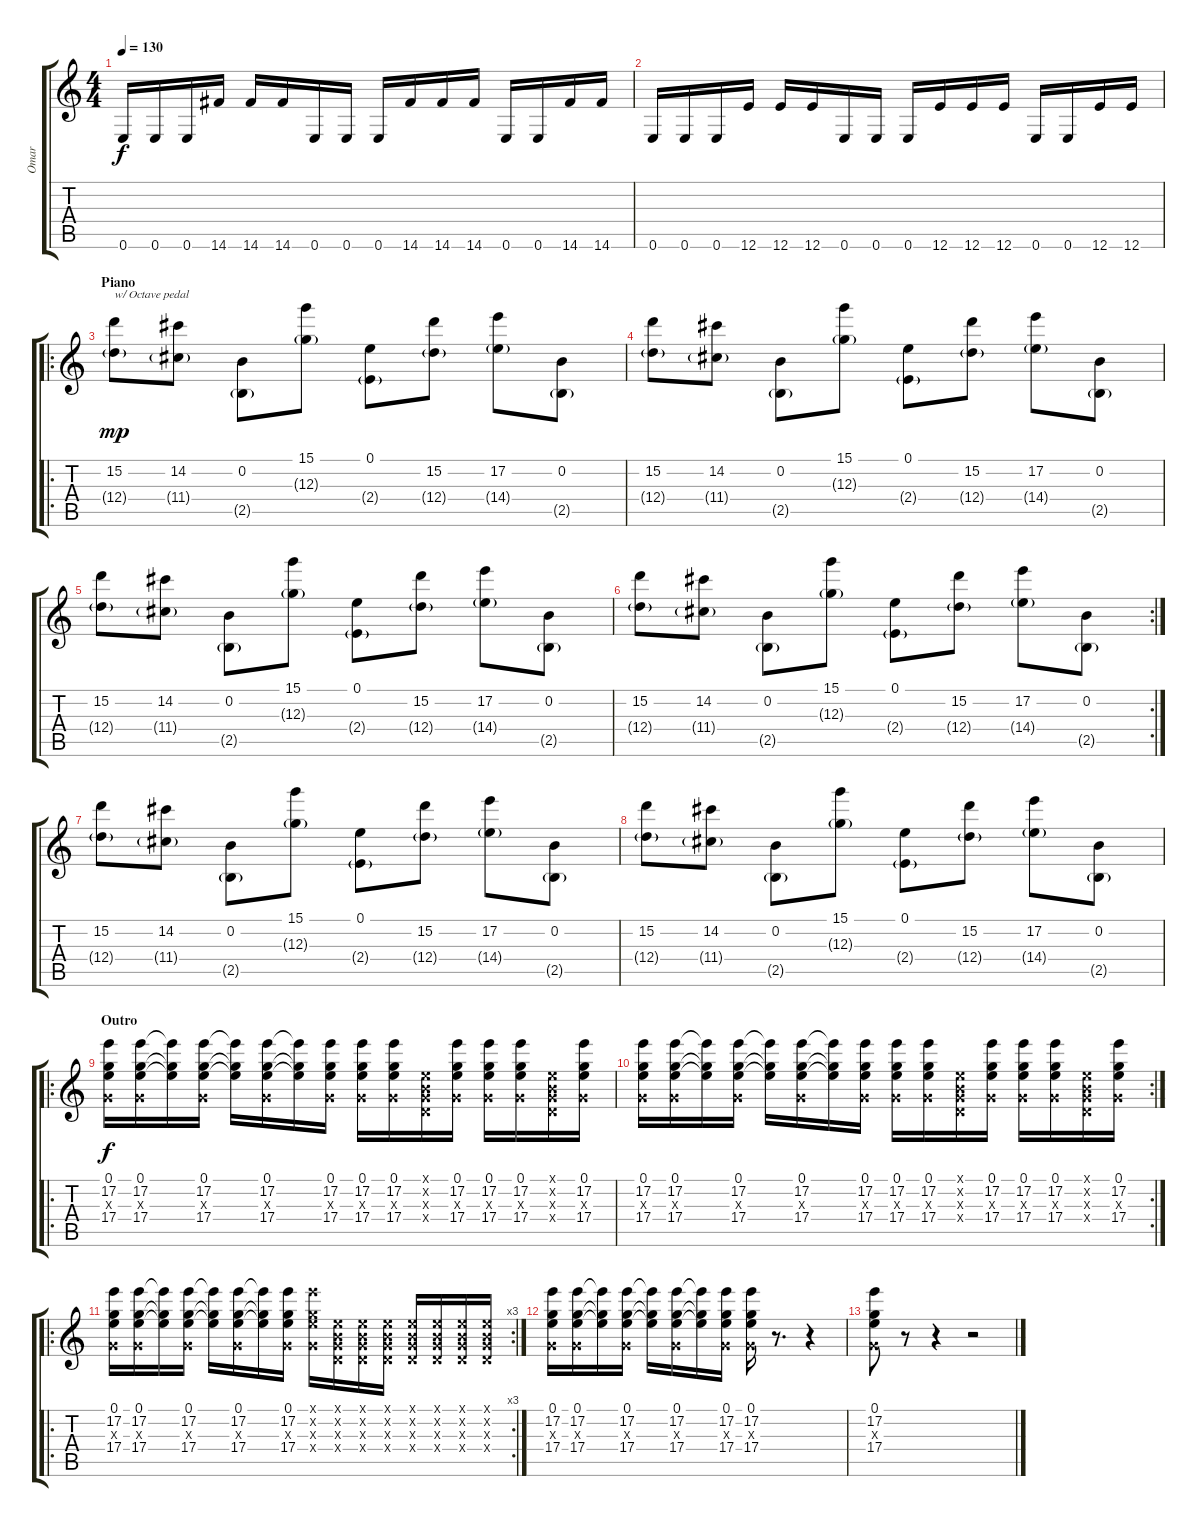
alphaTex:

\track ("Omar" "Omar") {instrument distortionguitar}
\staff {score tabs}
\tuning (E4 B3 G3 D3 A2 E2) {hide}
\ts (4 4)
\tempo 130
\clef g2
\ks c
0.6.16{dy f} 0.6.16 0.6.16 14.6.16 14.6.16 14.6.16 0.6.16 0.6.16 0.6.16 14.6.16 14.6.16 14.6.16 0.6.16 0.6.16 14.6.16 14.6.16 |
0.6.16 0.6.16 0.6.16 12.6.16 12.6.16 12.6.16 0.6.16 0.6.16 0.6.16 12.6.16 12.6.16 12.6.16 0.6.16 0.6.16 12.6.16 12.6.16 |
\ro
\section ("" "Piano")
(15.2 12.4{g}).8{txt "w/ Octave pedal" dy mp} (14.2 11.4{g}).8 (0.2 2.5{g}).8 (15.1 12.3{g}).8 (0.1 2.4{g}).8 (15.2 12.4{g}).8 (17.2 14.4{g}).8 (0.2 2.5{g}).8 |
(15.2 12.4{g}).8 (14.2 11.4{g}).8 (0.2 2.5{g}).8 (15.1 12.3{g}).8 (0.1 2.4{g}).8 (15.2 12.4{g}).8 (17.2 14.4{g}).8 (0.2 2.5{g}).8 |
(15.2 12.4{g}).8 (14.2 11.4{g}).8 (0.2 2.5{g}).8 (15.1 12.3{g}).8 (0.1 2.4{g}).8 (15.2 12.4{g}).8 (17.2 14.4{g}).8 (0.2 2.5{g}).8 |
\rc 2
(15.2 12.4{g}).8 (14.2 11.4{g}).8 (0.2 2.5{g}).8 (15.1 12.3{g}).8 (0.1 2.4{g}).8 (15.2 12.4{g}).8 (17.2 14.4{g}).8 (0.2 2.5{g}).8 |
(15.2 12.4{g}).8 (14.2 11.4{g}).8 (0.2 2.5{g}).8 (15.1 12.3{g}).8 (0.1 2.4{g}).8 (15.2 12.4{g}).8 (17.2 14.4{g}).8 (0.2 2.5{g}).8 |
(15.2 12.4{g}).8 (14.2 11.4{g}).8 (0.2 2.5{g}).8 (15.1 12.3{g}).8 (0.1 2.4{g}).8 (15.2 12.4{g}).8 (17.2 14.4{g}).8 (0.2 2.5{g}).8 |
\ro
\section ("" "Outro")
(0.1 17.2 0.3{x} 17.4).16{dy f} (0.1 17.2 0.3{x} 17.4).16 (0.1{t} 17.2{t} 17.4{t}).16 (0.1 17.2 0.3{x} 17.4).16 (0.1{t} 17.2{t} 17.4{t}).16 (0.1 17.2 0.3{x} 17.4).16 (0.1{t} 17.2{t} 17.4{t}).16 (0.1 17.2 0.3{x} 17.4).16 (0.1 17.2 0.3{x} 17.4).16 (0.1 17.2 0.3{x} 17.4).16 (0.1{x} 0.2{x} 0.3{x} 0.4{x}).16 (0.1 17.2 0.3{x} 17.4).16 (0.1 17.2 0.3{x} 17.4).16 (0.1 17.2 0.3{x} 17.4).16 (0.1{x} 0.2{x} 0.3{x} 0.4{x}).16 (0.1 17.2 0.3{x} 17.4).16 |
\rc 2
(0.1 17.2 0.3{x} 17.4).16 (0.1 17.2 0.3{x} 17.4).16 (0.1{t} 17.2{t} 17.4{t}).16 (0.1 17.2 0.3{x} 17.4).16 (0.1{t} 17.2{t} 17.4{t}).16 (0.1 17.2 0.3{x} 17.4).16 (0.1{t} 17.2{t} 17.4{t}).16 (0.1 17.2 0.3{x} 17.4).16 (0.1 17.2 0.3{x} 17.4).16 (0.1 17.2 0.3{x} 17.4).16 (0.1{x} 0.2{x} 0.3{x} 0.4{x}).16 (0.1 17.2 0.3{x} 17.4).16 (0.1 17.2 0.3{x} 17.4).16 (0.1 17.2 0.3{x} 17.4).16 (0.1{x} 0.2{x} 0.3{x} 0.4{x}).16 (0.1 17.2 0.3{x} 17.4).16 |
\ro
\rc 3
(0.1 17.2 0.3{x} 17.4).16 (0.1 17.2 0.3{x} 17.4).16 (0.1{t} 17.2{t} 17.4{t}).16 (0.1 17.2 0.3{x} 17.4).16 (0.1{t} 17.2{t} 17.4{t}).16 (0.1 17.2 0.3{x} 17.4).16 (0.1{t} 17.2{t} 17.4{t}).16 (0.1 17.2 0.3{x} 17.4).16 (0.1{x} 17.2{x} 0.3{x} 17.4{x}).16 (0.1{x} 0.2{x} 0.3{x} 0.4{x}).16 (0.1{x} 0.2{x} 0.3{x} 0.4{x}).16 (0.1{x} 0.2{x} 0.3{x} 0.4{x}).16 (0.1{x} 0.2{x} 0.3{x} 0.4{x}).16 (0.1{x} 0.2{x} 0.3{x} 0.4{x}).16 (0.1{x} 0.2{x} 0.3{x} 0.4{x}).16 (0.1{x} 0.2{x} 0.3{x} 0.4{x}).16 |
(0.1 17.2 0.3{x} 17.4).16 (0.1 17.2 0.3{x} 17.4).16 (0.1{t} 17.2{t} 17.4{t}).16 (0.1 17.2 0.3{x} 17.4).16 (0.1{t} 17.2{t} 17.4{t}).16 (0.1 17.2 0.3{x} 17.4).16 (0.1{t} 17.2{t} 17.4{t}).16 (0.1 17.2 0.3{x} 17.4).16 (0.1 17.2 0.3{x} 17.4).16 r.8{d} r.4 |
(0.1 17.2 0.3{x} 17.4).8 r.8 r.4 r.2
